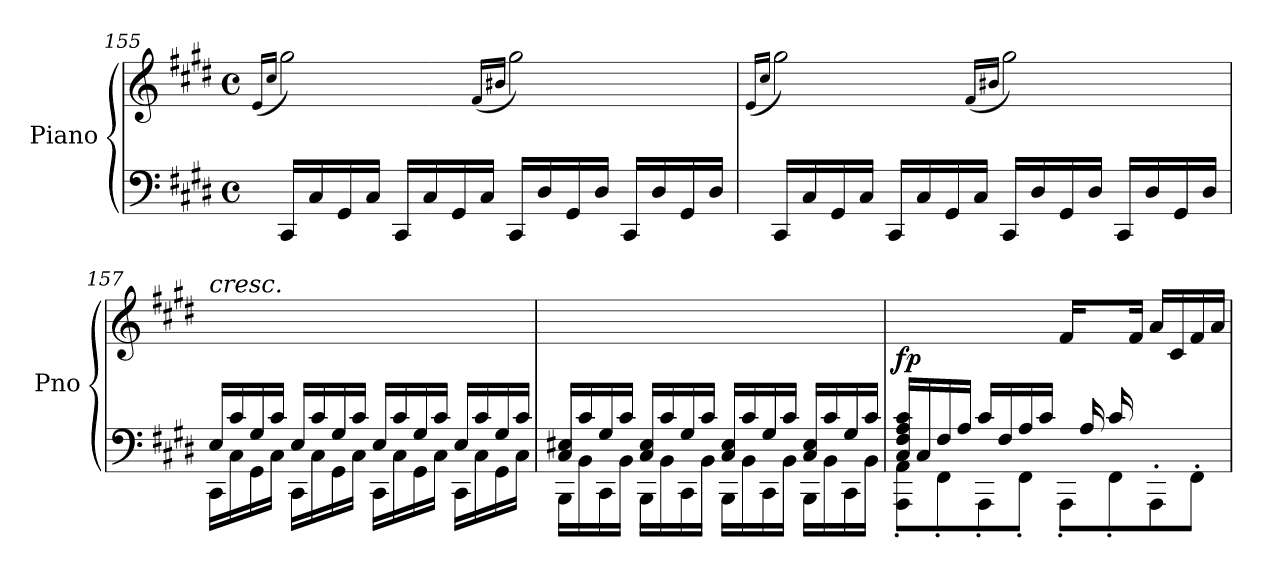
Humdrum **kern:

**kern	**kern	**dynam
*part1	*part1	*part1
*staff2	*staff1	*staff1/2
*I"Piano	*	*
*I'Pno	*	*
*clefF4	*clefG2	*
*k[f#c#g#d#]	*k[f#c#g#d#]	*
*M4/4	*M4/4	*
*met(c)	*met(c)	*
=155	=155	=155
.	(16qe/LL	.
.	16qcc#/JJ	.
16CC#/LL	2gg#\)	.
16C#/	.	.
16GG#/	.	.
16C#/JJ	.	.
16CC#/LL	.	.
16C#/	.	.
16GG#/	.	.
16C#/JJ	.	.
.	(16qf#/LL	.
.	16qb#X/JJ	.
16CC#/LL	2gg#\)	.
16D#/	.	.
16GG#/	.	.
16D#/JJ	.	.
16CC#/LL	.	.
16D#/	.	.
16GG#/	.	.
16D#/JJ	.	.
!!LO:LB:g=z
=156	=156	=156
.	(16qe/LL	.
.	16qcc#/JJ	.
16CC#/LL	2gg#\)	.
16C#/	.	.
16GG#/	.	.
16C#/JJ	.	.
16CC#/LL	.	.
16C#/	.	.
16GG#/	.	.
16C#/JJ	.	.
.	(16qf#/LL	.
.	16qb#X/JJ	.
16CC#/LL	2gg#\)	.
16D#/	.	.
16GG#/	.	.
16D#/JJ	.	.
16CC#/LL	.	.
16D#/	.	.
16GG#/	.	.
16D#/JJ	.	.
=157	=157	=157
*^	*	*
!	!	!LO:TX:a:i:t=cresc.	!
16E/LL	16CC#\LL	1ryy	.
16c#/	16C#\	.	.
16G#/	16GG#\	.	.
16c#/JJ	16C#\JJ	.	.
16E/LL	16CC#\LL	.	.
16c#/	16C#\	.	.
16G#/	16GG#\	.	.
16c#/JJ	16C#\JJ	.	.
16E/LL	16CC#\LL	.	.
16c#/	16C#\	.	.
16G#/	16GG#\	.	.
16c#/JJ	16C#\JJ	.	.
16E/LL	16CC#\LL	.	.
16c#/	16C#\	.	.
16G#/	16GG#\	.	.
16c#/JJ	16C#\JJ	.	.
=158	=158	=158	=158
16C#/ 16E#X/LL	16BBB\LL	1ryy	.
16c#/	16BB\	.	.
16G#/	16CC#\	.	.
16c#/JJ	16BB\JJ	.	.
16C#/ 16E#/LL	16BBB\LL	.	.
16c#/	16BB\	.	.
16G#/	16CC#\	.	.
16c#/JJ	16BB\JJ	.	.
16C#/ 16E#/LL	16BBB\LL	.	.
16c#/	16BB\	.	.
16G#/	16CC#\	.	.
16c#/JJ	16BB\JJ	.	.
16C#/ 16E#/LL	16BBB\LL	.	.
16c#/	16BB\	.	.
16G#/	16CC#\	.	.
16c#/JJ	16BB\JJ	.	.
!!LO:PB:g=z
=159	=159	=159	=159
!	!	!	!LO:DY:b
16C#/ 16F#/ 16A/ 16c#/LL	8AAA\'< 8AA\'<L	2ryy	fp
16C#/	.	.	.
16F#/	8FF#'<\	.	.
16A/JJ	.	.	.
16c#/LL	8AAA'<\	.	.
16F#/	.	.	.
16A/	8FF#'<\J	.	.
16c#/JJ	.	.	.
16ryy	8AAA'<\L	16f#/LL	.
16A/	.	8ryy	.
16c#/	8FF#'<\	.	.
4ryy	.	16f#/JJ	.
.	8AAA'<\	16a/LL	.
.	.	16c#/	.
.	8FF#'<\J	16f#/	.
16ryy	.	16a/JJ	.
*v	*v	*	*
=	=	=
*-	*-	*-
